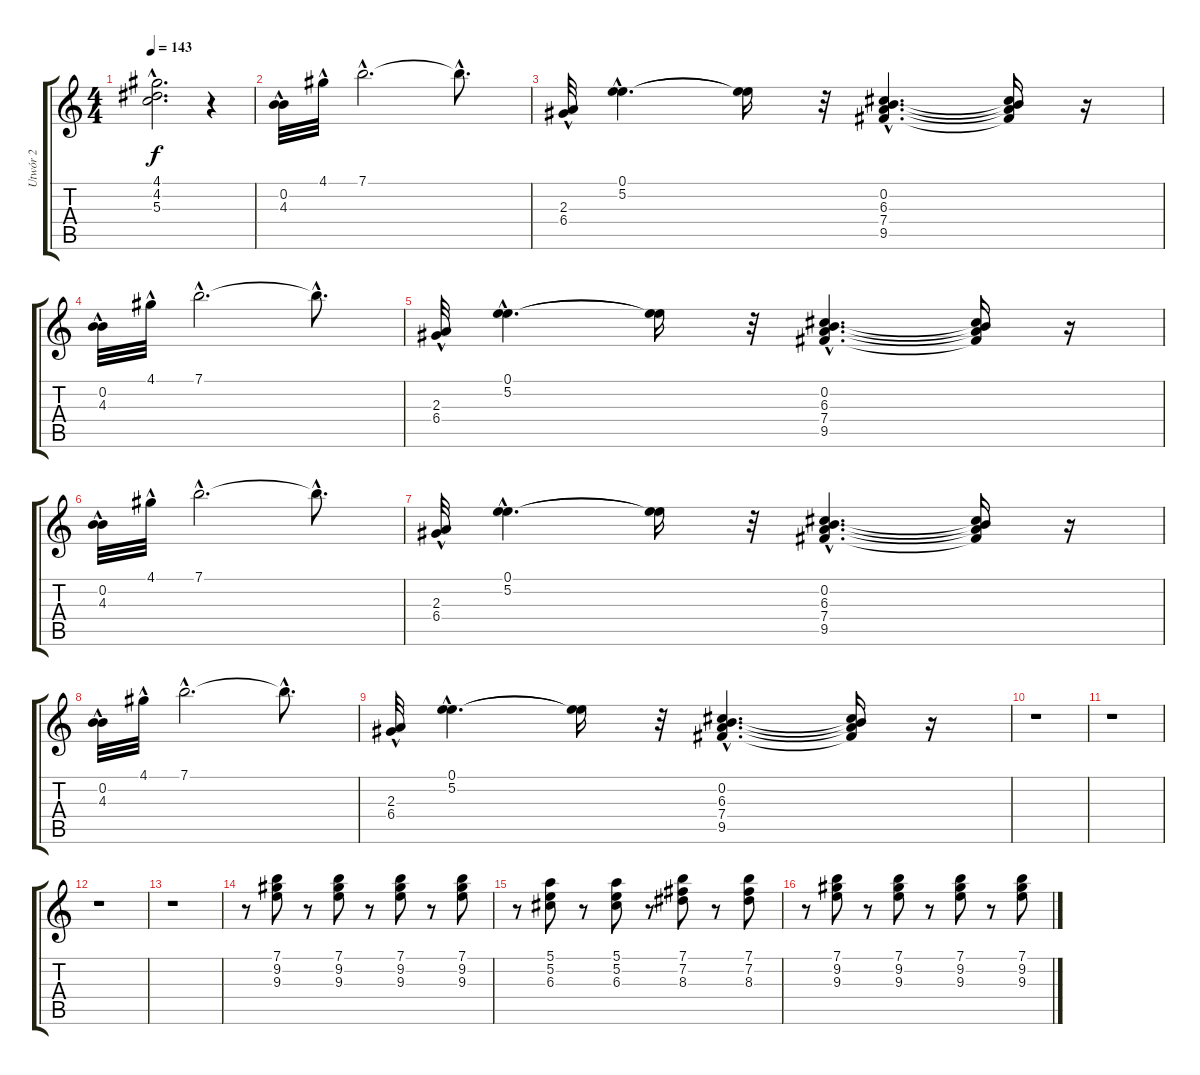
\track ("Utwór 2" "Utwór 2") {instrument electricguitarclean}
\staff {score tabs}
\tuning (E4 B3 G3 D3 A2 E2) {hide}
\ts (4 4)
\tempo 143
\clef g2
\ks c
(4.1{hac t} 4.2{hac t} 5.3{hac t}).2{d dy f} r.4 |
(0.2{hac} 4.3{hac}).32 4.1{hac}.32 7.1{hac}.2{d} 7.1{hac t}.8{d} |
(2.3{hac} 6.4{hac}).32 (0.1{hac} 5.2{hac}).4{d} (0.1{t} 5.2{t}).16 r.32 (0.2{hac} 6.3{hac} 7.4{hac} 9.5{hac}).4{d} (0.2{t} 6.3{t} 7.4{t} 9.5{t}).16 r.16 |
(0.2{hac} 4.3{hac}).32 4.1{hac}.32 7.1{hac}.2{d} 7.1{hac t}.8{d} |
(2.3{hac} 6.4{hac}).32 (0.1{hac} 5.2{hac}).4{d} (0.1{t} 5.2{t}).16 r.32 (0.2{hac} 6.3{hac} 7.4{hac} 9.5{hac}).4{d} (0.2{t} 6.3{t} 7.4{t} 9.5{t}).16 r.16 |
(0.2{hac} 4.3{hac}).32 4.1{hac}.32 7.1{hac}.2{d} 7.1{hac t}.8{d} |
(2.3{hac} 6.4{hac}).32 (0.1{hac} 5.2{hac}).4{d} (0.1{t} 5.2{t}).16 r.32 (0.2{hac} 6.3{hac} 7.4{hac} 9.5{hac}).4{d} (0.2{t} 6.3{t} 7.4{t} 9.5{t}).16 r.16 |
(0.2{hac} 4.3{hac}).32 4.1{hac}.32 7.1{hac}.2{d} 7.1{hac t}.8{d} |
(2.3{hac} 6.4{hac}).32 (0.1{hac} 5.2{hac}).4{d} (0.1{t} 5.2{t}).16 r.32 (0.2{hac} 6.3{hac} 7.4{hac} 9.5{hac}).4{d} (0.2{t} 6.3{t} 7.4{t} 9.5{t}).16 r.16 |
r.1 |
r.1 |
r.1 |
r.1 |
r.8 (7.1 9.2 9.3).8 r.8 (7.1 9.2 9.3).8 r.8 (7.1 9.2 9.3).8 r.8 (7.1 9.2 9.3).8 |
r.8 (5.1 5.2 6.3).8 r.8 (5.1 5.2 6.3).8 r.8 (7.1 7.2 8.3).8 r.8 (7.1 7.2 8.3).8 |
r.8 (7.1 9.2 9.3).8 r.8 (7.1 9.2 9.3).8 r.8 (7.1 9.2 9.3).8 r.8 (7.1 9.2 9.3).8
